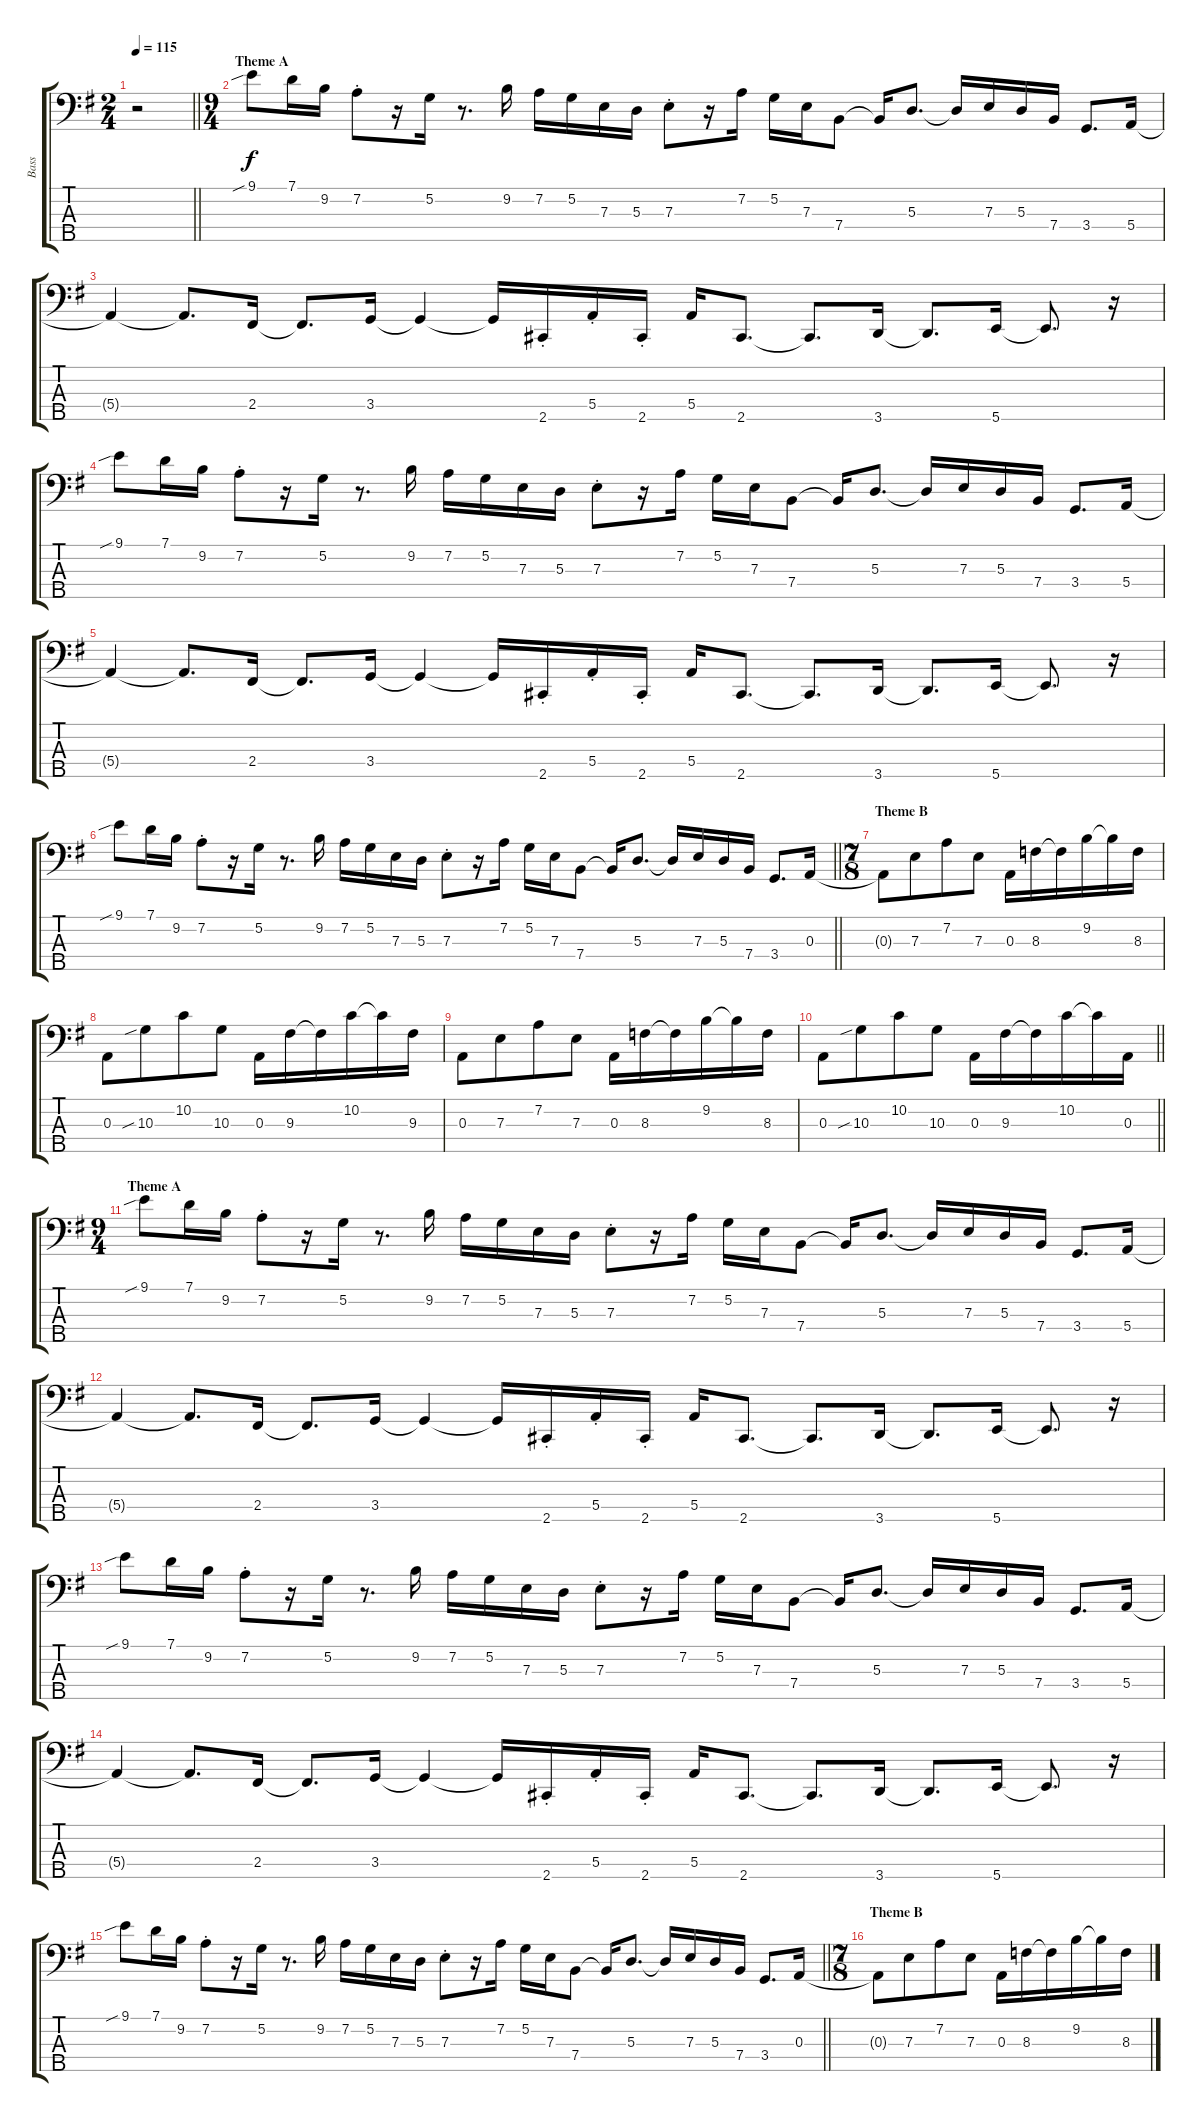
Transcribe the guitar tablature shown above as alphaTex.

\track ("Bass" "Bass") {instrument electricbassfinger}
\staff {score tabs}
\tuning (G2 D2 A1 E1 B0) {hide}
\ts (2 4)
\tempo 115
\clef f4
\barLineRight lightlight
\ks g
r.2{dy f instrument electricbassfinger} |
\ts (9 4)
\section ("" "Theme A")
9.1{sib}.8 7.1.16 9.2.16 7.2{st}.8 r.16 5.2.16 r.8{d} 9.2.16 7.2.16 5.2.16 7.3.16 5.3.16 7.3{st}.8 r.16 7.2.16 5.2.16 7.3.16 7.4.8 7.4{t}.16 5.3.8{d} 5.3{t}.16 7.3.16 5.3.16 7.4.16 3.4.8{d} 5.4.16 |
5.4{t}.4 5.4{t}.8{d} 2.4.16 2.4{t}.8{d} 3.4.16 3.4{t}.4 3.4{t}.16 2.5{st}.16 5.4{st}.16 2.5{st}.16 5.4.16 2.5.8{d} 2.5{t}.8{d} 3.5.16 3.5{t}.8{d} 5.5.16 5.5{t}.8{d} r.16 |
9.1{sib}.8 7.1.16 9.2.16 7.2{st}.8 r.16 5.2.16 r.8{d} 9.2.16 7.2.16 5.2.16 7.3.16 5.3.16 7.3{st}.8 r.16 7.2.16 5.2.16 7.3.16 7.4.8 7.4{t}.16 5.3.8{d} 5.3{t}.16 7.3.16 5.3.16 7.4.16 3.4.8{d} 5.4.16 |
5.4{t}.4 5.4{t}.8{d} 2.4.16 2.4{t}.8{d} 3.4.16 3.4{t}.4 3.4{t}.16 2.5{st}.16 5.4{st}.16 2.5{st}.16 5.4.16 2.5.8{d} 2.5{t}.8{d} 3.5.16 3.5{t}.8{d} 5.5.16 5.5{t}.8{d} r.16 |
\barLineRight lightlight
9.1{sib}.8 7.1.16 9.2.16 7.2{st}.8 r.16 5.2.16 r.8{d} 9.2.16 7.2.16 5.2.16 7.3.16 5.3.16 7.3{st}.8 r.16 7.2.16 5.2.16 7.3.16 7.4.8 7.4{t}.16 5.3.8{d} 5.3{t}.16 7.3.16 5.3.16 7.4.16 3.4.8{d} 0.3.16 |
\ts (7 8)
\section ("" "Theme B")
0.3{t}.8 7.3.8 7.2.8 7.3.8 0.3.16 8.3.16 8.3{t}.16 9.2.16 9.2{t}.16 8.3.16 |
0.3.8 10.3{sib}.8 10.2.8 10.3.8 0.3.16 9.3.16 9.3{t}.16 10.2.16 10.2{t}.16 9.3.16 |
0.3.8 7.3.8 7.2.8 7.3.8 0.3.16 8.3.16 8.3{t}.16 9.2.16 9.2{t}.16 8.3.16 |
\barLineRight lightlight
0.3.8 10.3{sib}.8 10.2.8 10.3.8 0.3.16 9.3.16 9.3{t}.16 10.2.16 10.2{t}.16 0.3.16 |
\ts (9 4)
\section ("" "Theme A")
9.1{sib}.8 7.1.16 9.2.16 7.2{st}.8 r.16 5.2.16 r.8{d} 9.2.16 7.2.16 5.2.16 7.3.16 5.3.16 7.3{st}.8 r.16 7.2.16 5.2.16 7.3.16 7.4.8 7.4{t}.16 5.3.8{d} 5.3{t}.16 7.3.16 5.3.16 7.4.16 3.4.8{d} 5.4.16 |
5.4{t}.4 5.4{t}.8{d} 2.4.16 2.4{t}.8{d} 3.4.16 3.4{t}.4 3.4{t}.16 2.5{st}.16 5.4{st}.16 2.5{st}.16 5.4.16 2.5.8{d} 2.5{t}.8{d} 3.5.16 3.5{t}.8{d} 5.5.16 5.5{t}.8{d} r.16 |
9.1{sib}.8 7.1.16 9.2.16 7.2{st}.8 r.16 5.2.16 r.8{d} 9.2.16 7.2.16 5.2.16 7.3.16 5.3.16 7.3{st}.8 r.16 7.2.16 5.2.16 7.3.16 7.4.8 7.4{t}.16 5.3.8{d} 5.3{t}.16 7.3.16 5.3.16 7.4.16 3.4.8{d} 5.4.16 |
5.4{t}.4 5.4{t}.8{d} 2.4.16 2.4{t}.8{d} 3.4.16 3.4{t}.4 3.4{t}.16 2.5{st}.16 5.4{st}.16 2.5{st}.16 5.4.16 2.5.8{d} 2.5{t}.8{d} 3.5.16 3.5{t}.8{d} 5.5.16 5.5{t}.8{d} r.16 |
\barLineRight lightlight
9.1{sib}.8 7.1.16 9.2.16 7.2{st}.8 r.16 5.2.16 r.8{d} 9.2.16 7.2.16 5.2.16 7.3.16 5.3.16 7.3{st}.8 r.16 7.2.16 5.2.16 7.3.16 7.4.8 7.4{t}.16 5.3.8{d} 5.3{t}.16 7.3.16 5.3.16 7.4.16 3.4.8{d} 0.3.16 |
\ts (7 8)
\section ("" "Theme B")
0.3{t}.8 7.3.8 7.2.8 7.3.8 0.3.16 8.3.16 8.3{t}.16 9.2.16 9.2{t}.16 8.3.16
